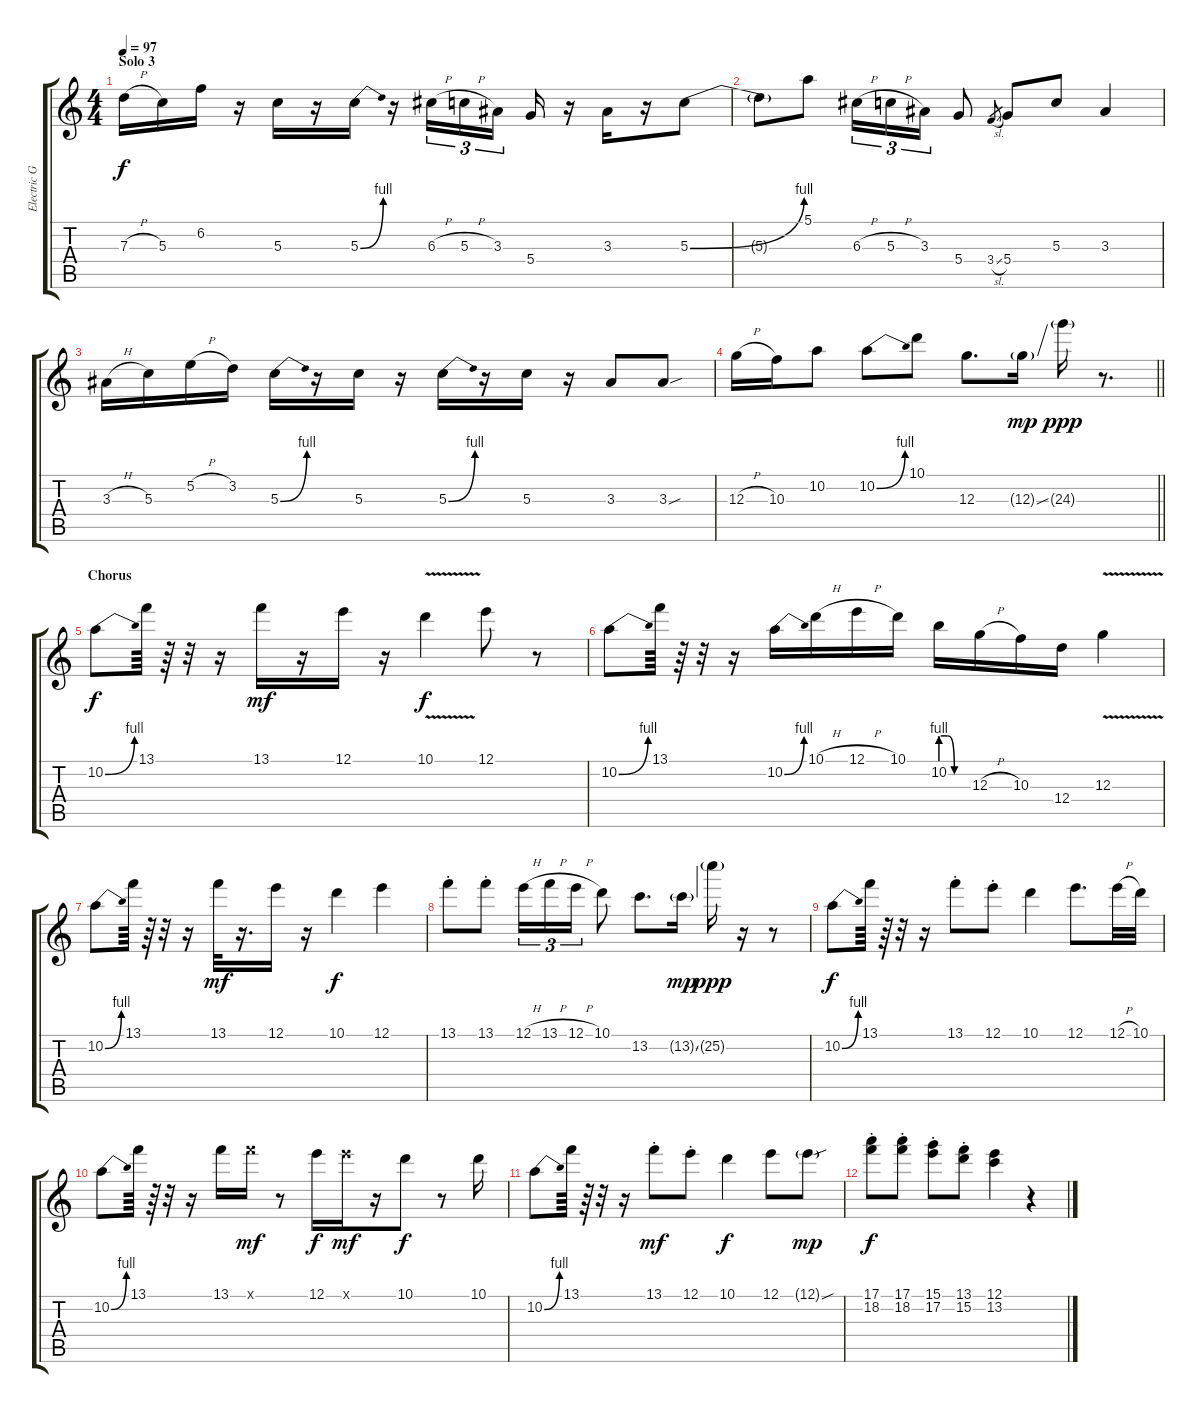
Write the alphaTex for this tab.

\track ("Electric Guitar" "Electric G") {instrument overdrivenguitar}
\staff {score tabs}
\tuning (E4 B3 G3 D3 A2 E2) {hide}
\ts (4 4)
\section ("" "Solo 3")
\tempo 97
\clef g2
\ks c
7.3{h}.16{dy f} 5.3.16 6.2.16 r.16 5.3.16 r.16 5.3{be (bend 0 0 60 4)}.16 r.16 6.3{h}.16{tu (3 2)} 5.3{h}.16{tu (3 2)} 3.3.16{tu (3 2)} 5.4.16 r.16 3.3.16 r.16 5.3{be (bend 0 0 60 4)}.8 |
5.3{t}.8 5.1.8 6.3{h}.16{tu (3 2)} 5.3{h}.16{tu (3 2)} 3.3.16{tu (3 2)} 5.4.8 3.4{sl}.8{gr} 5.4.8 5.3.8 3.3.4 |
3.3{h}.16 5.3.16 5.2{h}.16 3.2.16 5.3{be (bend 0 0 60 4)}.16 r.16 5.3.16 r.16 5.3{be (bend 0 0 60 4)}.16 r.16 5.3.16 r.16 3.3.8 3.3{sou}.8 |
\barLineRight lightlight
12.3{h}.16 10.3.16 10.2.8 10.2{be (bend 0 0 60 4)}.8 10.1.8 12.3.8{d} 12.3{ss g}.16{dy mp} 24.3{g}.16{dy ppp} r.8{d} |
\section ("" "Chorus")
10.2{be (bend 0 0 60 4)}.8{dy f} 13.1.64 r.64 r.32 r.16 13.1.16{dy mf} r.16 12.1.16 r.16 10.1{v}.4{dy f} 12.1.8 r.8 |
10.2{be (bend 0 0 60 4)}.8 13.1.64 r.64 r.32 r.16 10.2{be (bend 0 0 60 4)}.16 10.1{h}.16 12.1{h}.16 10.1.16 10.2{be (custom 0 4 15 4 30 0 60 0)}.16 12.3{h}.16 10.3.16 12.4.16 12.3{v}.4 |
10.2{be (bend 0 0 60 4)}.8 13.1.64 r.64 r.32 r.16 13.1.32{dy mf} r.16{d} 12.1.16 r.16 10.1.4{dy f} 12.1.4 |
13.1{st}.8 13.1{st}.8 12.1{h}.16{tu (3 2)} 13.1{h}.16{tu (3 2)} 12.1{h}.16{tu (3 2)} 10.1.8 13.2.8{d} 13.2{ss g}.16{dy mp} 25.2{g}.16{dy ppp} r.16 r.8 |
10.2{be (bend 0 0 60 4)}.8{dy f} 13.1.64 r.64 r.32 r.16 13.1{st}.8 12.1{st}.8 10.1.4 12.1.8{d} 12.1{h}.32 10.1.32 |
10.2{be (bend 0 0 60 4)}.8 13.1.64 r.64 r.32 r.16 13.1.16 13.1{x}.16{dy mf} r.8 12.1.16{dy f} 12.1{x}.16{dy mf} r.16 10.1.8{dy f} r.8 10.1.16 |
10.2{be (bend 0 0 60 4)}.8 13.1.64 r.64 r.32 r.16 13.1{st}.8{dy mf} 12.1{st}.8 10.1.4{dy f} 12.1.8 12.1{sou g}.8{dy mp} |
(17.1{st} 18.2).8{dy f} (17.1{st} 18.2).8 (15.1{st} 17.2{st}).8 (13.1{st} 15.2{st}).8 (12.1 13.2).4 r.4
